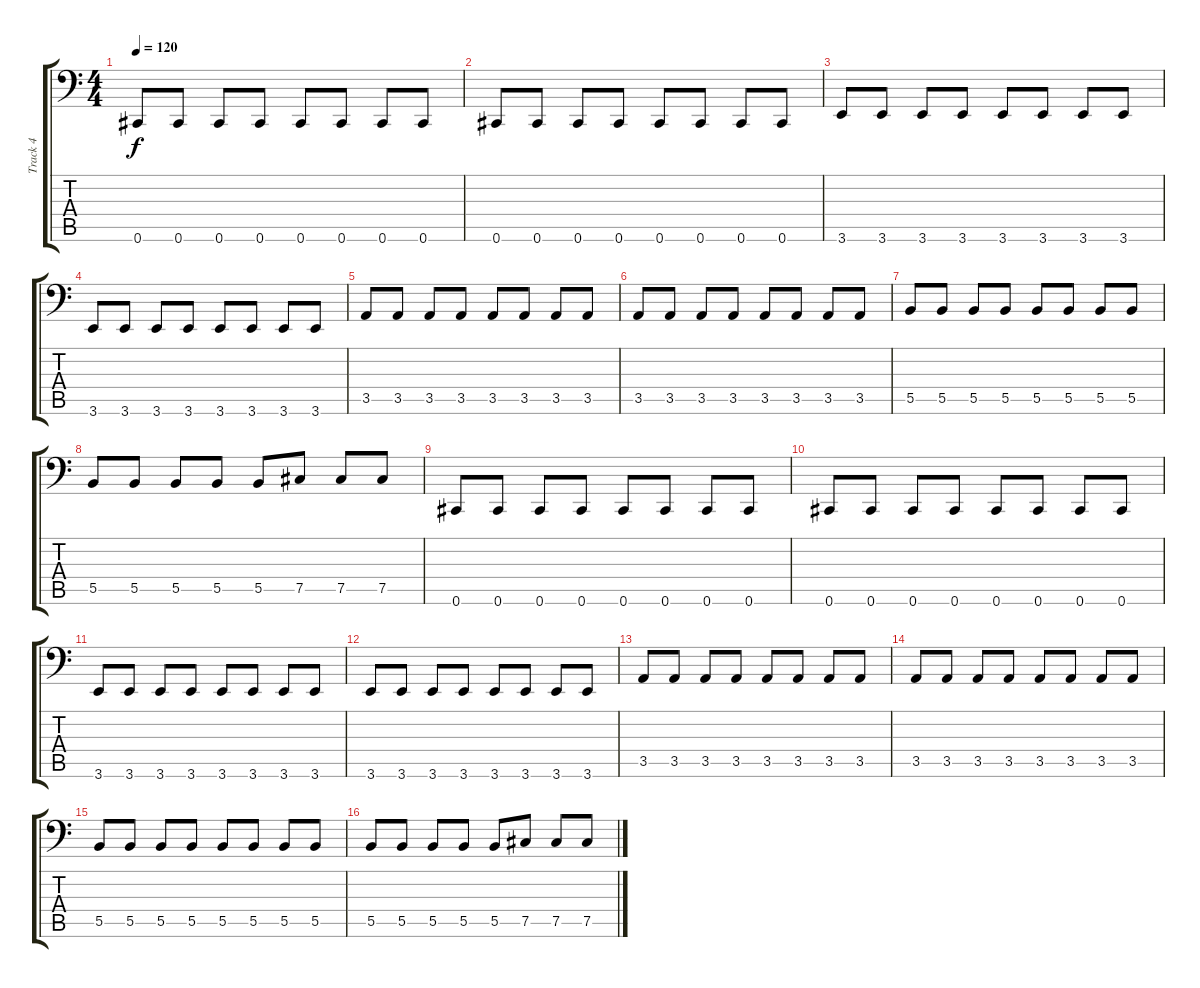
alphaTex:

\track ("Track 4" "Track 4") {instrument synthbass2}
\staff {score tabs}
\tuning (Db3 Ab2 E2 B1 Gb1 Db1) {hide}
\ts (4 4)
\tempo 120
\clef f4
\ks c
0.6.8{dy f} 0.6.8 0.6.8 0.6.8 0.6.8 0.6.8 0.6.8 0.6.8 |
0.6.8 0.6.8 0.6.8 0.6.8 0.6.8 0.6.8 0.6.8 0.6.8 |
3.6.8 3.6.8 3.6.8 3.6.8 3.6.8 3.6.8 3.6.8 3.6.8 |
3.6.8 3.6.8 3.6.8 3.6.8 3.6.8 3.6.8 3.6.8 3.6.8 |
3.5.8 3.5.8 3.5.8 3.5.8 3.5.8 3.5.8 3.5.8 3.5.8 |
3.5.8 3.5.8 3.5.8 3.5.8 3.5.8 3.5.8 3.5.8 3.5.8 |
5.5.8 5.5.8 5.5.8 5.5.8 5.5.8 5.5.8 5.5.8 5.5.8 |
5.5.8 5.5.8 5.5.8 5.5.8 5.5.8 7.5.8 7.5.8 7.5.8 |
0.6.8 0.6.8 0.6.8 0.6.8 0.6.8 0.6.8 0.6.8 0.6.8 |
0.6.8 0.6.8 0.6.8 0.6.8 0.6.8 0.6.8 0.6.8 0.6.8 |
3.6.8 3.6.8 3.6.8 3.6.8 3.6.8 3.6.8 3.6.8 3.6.8 |
3.6.8 3.6.8 3.6.8 3.6.8 3.6.8 3.6.8 3.6.8 3.6.8 |
3.5.8 3.5.8 3.5.8 3.5.8 3.5.8 3.5.8 3.5.8 3.5.8 |
3.5.8 3.5.8 3.5.8 3.5.8 3.5.8 3.5.8 3.5.8 3.5.8 |
5.5.8 5.5.8 5.5.8 5.5.8 5.5.8 5.5.8 5.5.8 5.5.8 |
5.5.8 5.5.8 5.5.8 5.5.8 5.5.8 7.5.8 7.5.8 7.5.8
